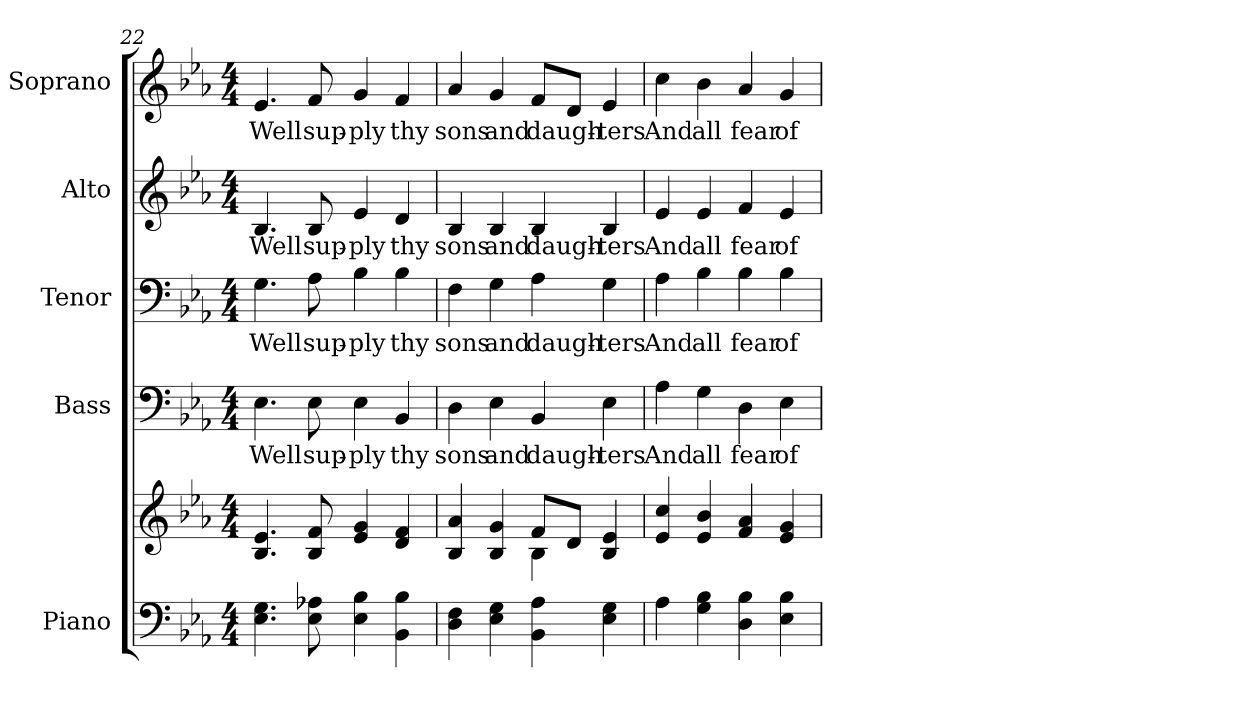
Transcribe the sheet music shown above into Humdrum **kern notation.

**kern	**kern	**kern	**text	**kern	**text	**kern	**text	**kern	**text
*part5	*part5	*part4	*part4	*part3	*part3	*part2	*part2	*part1	*part1
*staff6	*staff5	*staff4	*staff4	*staff3	*staff3	*staff2	*staff2	*staff1	*staff1
*I"Piano	*	*I"Bass	*	*I"Tenor	*	*I"Alto	*	*I"Soprano	*
*I'Pno.	*	*I'B.	*	*I'T.	*	*I'A.	*	*I'S.	*
*clefF4	*clefG2	*clefF4	*	*clefF4	*	*clefG2	*	*clefG2	*
*k[b-e-a-]	*k[b-e-a-]	*k[b-e-a-]	*	*k[b-e-a-]	*	*k[b-e-a-]	*	*k[b-e-a-]	*
*E-:	*E-:	*E-:	*	*E-:	*	*E-:	*	*E-:	*
*M4/4	*M4/4	*M4/4	*	*M4/4	*	*M4/4	*	*M4/4	*
=22	=22	=22	=22	=22	=22	=22	=22	=22	=22
!	!	!	!LO:LY:b:color=#000000	!	!	!	!	!	!
!	!	!	!	!	!LO:LY:b:color=#000000	!	!	!	!
!	!	!	!	!	!	!	!LO:LY:b:color=#000000	!	!
!	!	!	!	!	!	!	!	!	!LO:LY:b:color=#000000
4.E-i\ 4.Gi	4.B-i/ 4.e-i	4.E-i\	Well	4.Gi\	Well	4.B-i/	Well	4.e-i/	Well
!	!	!	!LO:LY:b:color=#000000	!	!	!	!	!	!
!	!	!	!	!	!LO:LY:b:color=#000000	!	!	!	!
!	!	!	!	!	!	!	!LO:LY:b:color=#000000	!	!
!	!	!	!	!	!	!	!	!	!LO:LY:b:color=#000000
8E-i\ 8A-Xi	8B-i/ 8fi	8E-i\	sup-	8A-i\	sup-	8B-i/	sup-	8fi/	sup-
!	!	!	!LO:LY:b:color=#000000	!	!	!	!	!	!
!	!	!	!	!	!LO:LY:b:color=#000000	!	!	!	!
!	!	!	!	!	!	!	!LO:LY:b:color=#000000	!	!
!	!	!	!	!	!	!	!	!	!LO:LY:b:color=#000000
4E-i\ 4B-i	4e-i/ 4gi	4E-i\	-ply	4B-i\	-ply	4e-i/	-ply	4gi/	-ply
!	!	!	!LO:LY:b:color=#000000	!	!	!	!	!	!
!	!	!	!	!	!LO:LY:b:color=#000000	!	!	!	!
!	!	!	!	!	!	!	!LO:LY:b:color=#000000	!	!
!	!	!	!	!	!	!	!	!	!LO:LY:b:color=#000000
4BB-i\ 4B-i	4di/ 4fi	4BB-i/	thy	4B-i\	thy	4di/	thy	4fi/	thy
!!LO:PB:g=z
=23	=23	=23	=23	=23	=23	=23	=23	=23	=23
*	*^	*	*	*	*	*	*	*	*
!	!	!	!	!LO:LY:b:color=#000000	!	!	!	!	!	!
!	!	!	!	!	!	!LO:LY:b:color=#000000	!	!	!	!
!	!	!	!	!	!	!	!	!LO:LY:b:color=#000000	!	!
!	!	!	!	!	!	!	!	!	!	!LO:LY:b:color=#000000
4Di\ 4Fi	4B-i/ 4a-i	2ryy	4Di\	sons	4Fi\	sons	4B-i/	sons	4a-i/	sons
!	!	!	!	!LO:LY:b:color=#000000	!	!	!	!	!	!
!	!	!	!	!	!	!LO:LY:b:color=#000000	!	!	!	!
!	!	!	!	!	!	!	!	!LO:LY:b:color=#000000	!	!
!	!	!	!	!	!	!	!	!	!	!LO:LY:b:color=#000000
4E-i\ 4Gi	4B-i/ 4gi	.	4E-i\	and	4Gi\	and	4B-i/	and	4gi/	and
!	!	!	!	!LO:LY:b:color=#000000	!	!	!	!	!	!
!	!	!	!	!	!	!LO:LY:b:color=#000000	!	!	!	!
!	!	!	!	!	!	!	!	!LO:LY:b:color=#000000	!	!
!	!	!	!	!	!	!	!	!	!	!LO:LY:b:color=#000000
4BB-i\ 4A-i	8fi/L	4B-i\	4BB-i/	daugh-	4A-i\	daugh-	4B-i/	daugh-	8fi/L	daugh-
.	8di/J	.	.	.	.	.	.	.	8di/J	.
!	!	!	!	!LO:LY:b:color=#000000	!	!	!	!	!	!
!	!	!	!	!	!	!LO:LY:b:color=#000000	!	!	!	!
!	!	!	!	!	!	!	!	!LO:LY:b:color=#000000	!	!
!	!	!	!	!	!	!	!	!	!	!LO:LY:b:color=#000000
4E-i\ 4Gi	4B-i/ 4e-i	4ryy	4E-i\	-ters	4Gi\	-ters	4B-i/	-ters	4e-i/	-ters
*	*v	*v	*	*	*	*	*	*	*	*
=24	=24	=24	=24	=24	=24	=24	=24	=24	=24
*	*^	*	*	*	*	*	*	*	*
!	!	!	!	!LO:LY:b:color=#000000	!	!	!	!	!	!
*	*v	*v	*	*	*	*	*	*	*	*
*	*^	*	*	*	*	*	*	*	*
!	!	!	!	!	!	!LO:LY:b:color=#000000	!	!	!	!
*	*v	*v	*	*	*	*	*	*	*	*
*	*^	*	*	*	*	*	*	*	*
!	!	!	!	!	!	!	!	!LO:LY:b:color=#000000	!	!
*	*v	*v	*	*	*	*	*	*	*	*
*	*^	*	*	*	*	*	*	*	*
!	!	!	!	!	!	!	!	!	!	!LO:LY:b:color=#000000
*	*v	*v	*	*	*	*	*	*	*	*
4A-i\	4e-i/ 4cci	4A-i\	And	4A-i\	And	4e-i/	And	4cci\	And
!	!	!	!LO:LY:b:color=#000000	!	!	!	!	!	!
!	!	!	!	!	!LO:LY:b:color=#000000	!	!	!	!
!	!	!	!	!	!	!	!LO:LY:b:color=#000000	!	!
!	!	!	!	!	!	!	!	!	!LO:LY:b:color=#000000
4Gi\ 4B-i	4e-i/ 4b-i	4Gi\	all	4B-i\	all	4e-i/	all	4b-i\	all
!	!	!	!LO:LY:b:color=#000000	!	!	!	!	!	!
!	!	!	!	!	!LO:LY:b:color=#000000	!	!	!	!
!	!	!	!	!	!	!	!LO:LY:b:color=#000000	!	!
!	!	!	!	!	!	!	!	!	!LO:LY:b:color=#000000
4Di\ 4B-i	4fi/ 4a-i	4Di\	fear	4B-i\	fear	4fi/	fear	4a-i/	fear
!	!	!	!LO:LY:b:color=#000000	!	!	!	!	!	!
!	!	!	!	!	!LO:LY:b:color=#000000	!	!	!	!
!	!	!	!	!	!	!	!LO:LY:b:color=#000000	!	!
!	!	!	!	!	!	!	!	!	!LO:LY:b:color=#000000
4E-i\ 4B-i	4e-i/ 4gi	4E-i\	of	4B-i\	of	4e-i/	of	4gi/	of
=	=	=	=	=	=	=	=	=	=
*-	*-	*-	*-	*-	*-	*-	*-	*-	*-
